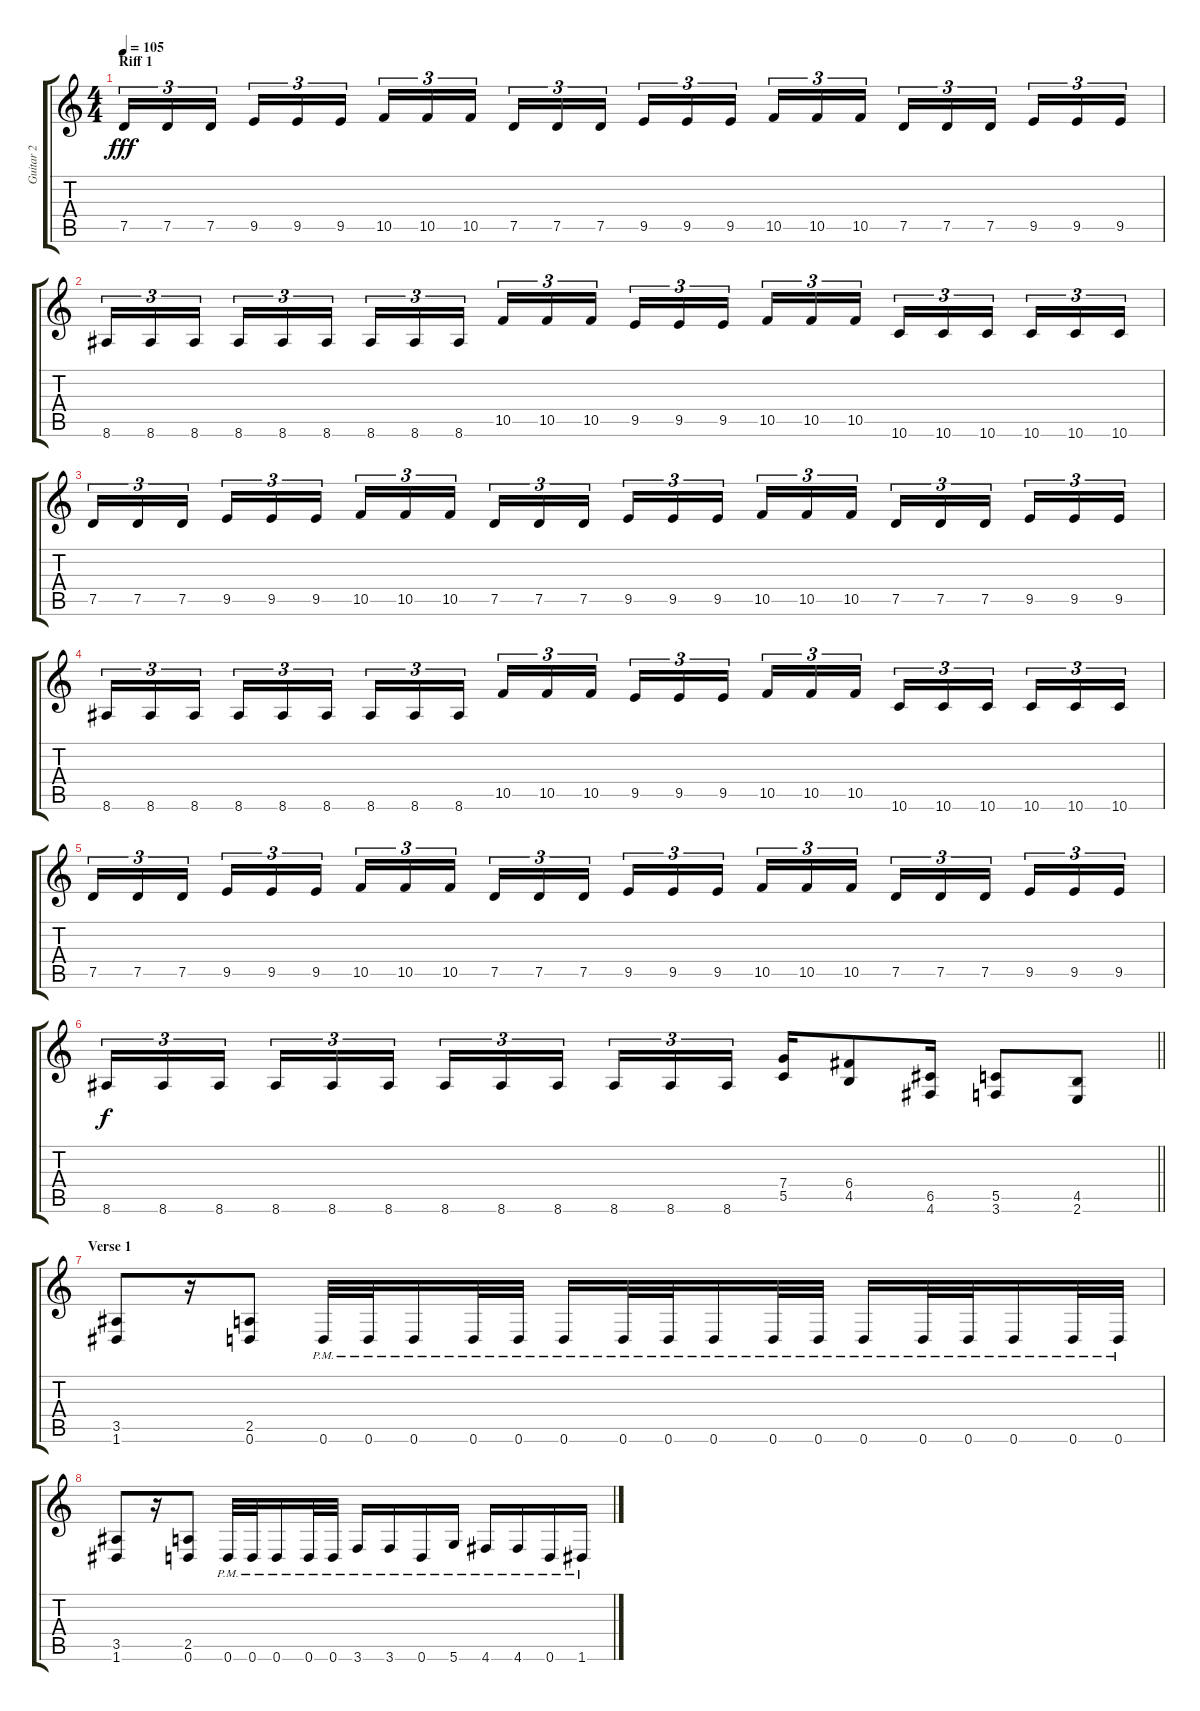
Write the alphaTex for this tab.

\track ("Guitar 2" "Guitar 2") {instrument distortionguitar}
\staff {score tabs}
\tuning (D4 A3 F3 C3 G2 D2) {hide}
\ts (4 4)
\section ("" "Riff 1")
\tempo 105
\clef g2
\ks c
7.5.16{tu (3 2) dy fff} 7.5.16{tu (3 2)} 7.5.16{tu (3 2) beam splitsecondary} 9.5.16{tu (3 2)} 9.5.16{tu (3 2)} 9.5.16{tu (3 2)} 10.5.16{tu (3 2)} 10.5.16{tu (3 2)} 10.5.16{tu (3 2) beam splitsecondary} 7.5.16{tu (3 2)} 7.5.16{tu (3 2)} 7.5.16{tu (3 2)} 9.5.16{tu (3 2)} 9.5.16{tu (3 2)} 9.5.16{tu (3 2) beam splitsecondary} 10.5.16{tu (3 2)} 10.5.16{tu (3 2)} 10.5.16{tu (3 2)} 7.5.16{tu (3 2)} 7.5.16{tu (3 2)} 7.5.16{tu (3 2) beam splitsecondary} 9.5.16{tu (3 2)} 9.5.16{tu (3 2)} 9.5.16{tu (3 2)} |
8.6.16{tu (3 2)} 8.6.16{tu (3 2)} 8.6.16{tu (3 2) beam splitsecondary} 8.6.16{tu (3 2)} 8.6.16{tu (3 2)} 8.6.16{tu (3 2)} 8.6.16{tu (3 2)} 8.6.16{tu (3 2)} 8.6.16{tu (3 2) beam splitsecondary} 10.5.16{tu (3 2)} 10.5.16{tu (3 2)} 10.5.16{tu (3 2)} 9.5.16{tu (3 2)} 9.5.16{tu (3 2)} 9.5.16{tu (3 2) beam splitsecondary} 10.5.16{tu (3 2)} 10.5.16{tu (3 2)} 10.5.16{tu (3 2)} 10.6.16{tu (3 2)} 10.6.16{tu (3 2)} 10.6.16{tu (3 2) beam splitsecondary} 10.6.16{tu (3 2)} 10.6.16{tu (3 2)} 10.6.16{tu (3 2)} |
7.5.16{tu (3 2)} 7.5.16{tu (3 2)} 7.5.16{tu (3 2) beam splitsecondary} 9.5.16{tu (3 2)} 9.5.16{tu (3 2)} 9.5.16{tu (3 2)} 10.5.16{tu (3 2)} 10.5.16{tu (3 2)} 10.5.16{tu (3 2) beam splitsecondary} 7.5.16{tu (3 2)} 7.5.16{tu (3 2)} 7.5.16{tu (3 2)} 9.5.16{tu (3 2)} 9.5.16{tu (3 2)} 9.5.16{tu (3 2) beam splitsecondary} 10.5.16{tu (3 2)} 10.5.16{tu (3 2)} 10.5.16{tu (3 2)} 7.5.16{tu (3 2)} 7.5.16{tu (3 2)} 7.5.16{tu (3 2) beam splitsecondary} 9.5.16{tu (3 2)} 9.5.16{tu (3 2)} 9.5.16{tu (3 2)} |
8.6.16{tu (3 2)} 8.6.16{tu (3 2)} 8.6.16{tu (3 2) beam splitsecondary} 8.6.16{tu (3 2)} 8.6.16{tu (3 2)} 8.6.16{tu (3 2)} 8.6.16{tu (3 2)} 8.6.16{tu (3 2)} 8.6.16{tu (3 2) beam splitsecondary} 10.5.16{tu (3 2)} 10.5.16{tu (3 2)} 10.5.16{tu (3 2)} 9.5.16{tu (3 2)} 9.5.16{tu (3 2)} 9.5.16{tu (3 2) beam splitsecondary} 10.5.16{tu (3 2)} 10.5.16{tu (3 2)} 10.5.16{tu (3 2)} 10.6.16{tu (3 2)} 10.6.16{tu (3 2)} 10.6.16{tu (3 2) beam splitsecondary} 10.6.16{tu (3 2)} 10.6.16{tu (3 2)} 10.6.16{tu (3 2)} |
7.5.16{tu (3 2)} 7.5.16{tu (3 2)} 7.5.16{tu (3 2) beam splitsecondary} 9.5.16{tu (3 2)} 9.5.16{tu (3 2)} 9.5.16{tu (3 2)} 10.5.16{tu (3 2)} 10.5.16{tu (3 2)} 10.5.16{tu (3 2) beam splitsecondary} 7.5.16{tu (3 2)} 7.5.16{tu (3 2)} 7.5.16{tu (3 2)} 9.5.16{tu (3 2)} 9.5.16{tu (3 2)} 9.5.16{tu (3 2) beam splitsecondary} 10.5.16{tu (3 2)} 10.5.16{tu (3 2)} 10.5.16{tu (3 2)} 7.5.16{tu (3 2)} 7.5.16{tu (3 2)} 7.5.16{tu (3 2) beam splitsecondary} 9.5.16{tu (3 2)} 9.5.16{tu (3 2)} 9.5.16{tu (3 2)} |
\barLineRight lightlight
8.6.16{tu (3 2) dy f} 8.6.16{tu (3 2)} 8.6.16{tu (3 2) beam splitsecondary} 8.6.16{tu (3 2)} 8.6.16{tu (3 2)} 8.6.16{tu (3 2)} 8.6.16{tu (3 2)} 8.6.16{tu (3 2)} 8.6.16{tu (3 2) beam splitsecondary} 8.6.16{tu (3 2)} 8.6.16{tu (3 2)} 8.6.16{tu (3 2)} (7.4 5.5).16 (6.4 4.5).8 (6.5 4.6).16 (5.5 3.6).8 (4.5 2.6).8 |
\section ("" "Verse 1")
(3.5 1.6).8 r.16 (2.5 0.6).8 0.6{pm}.32 0.6{pm}.32 0.6{pm}.16 0.6{pm}.32 0.6{pm}.32 0.6{pm}.16 0.6{pm}.32 0.6{pm}.32 0.6{pm}.16 0.6{pm}.32 0.6{pm}.32 0.6{pm}.16 0.6{pm}.32 0.6{pm}.32 0.6{pm}.16 0.6{pm}.32 0.6{pm}.32 |
(3.5 1.6).8 r.16 (2.5 0.6).8 0.6{pm}.32 0.6{pm}.32 0.6{pm}.16 0.6{pm}.32 0.6{pm}.32 3.6{pm}.16 3.6{pm}.16 0.6{pm}.16 5.6{pm}.16 4.6{pm}.16 4.6{pm}.16 0.6{pm}.16 1.6{pm}.16
